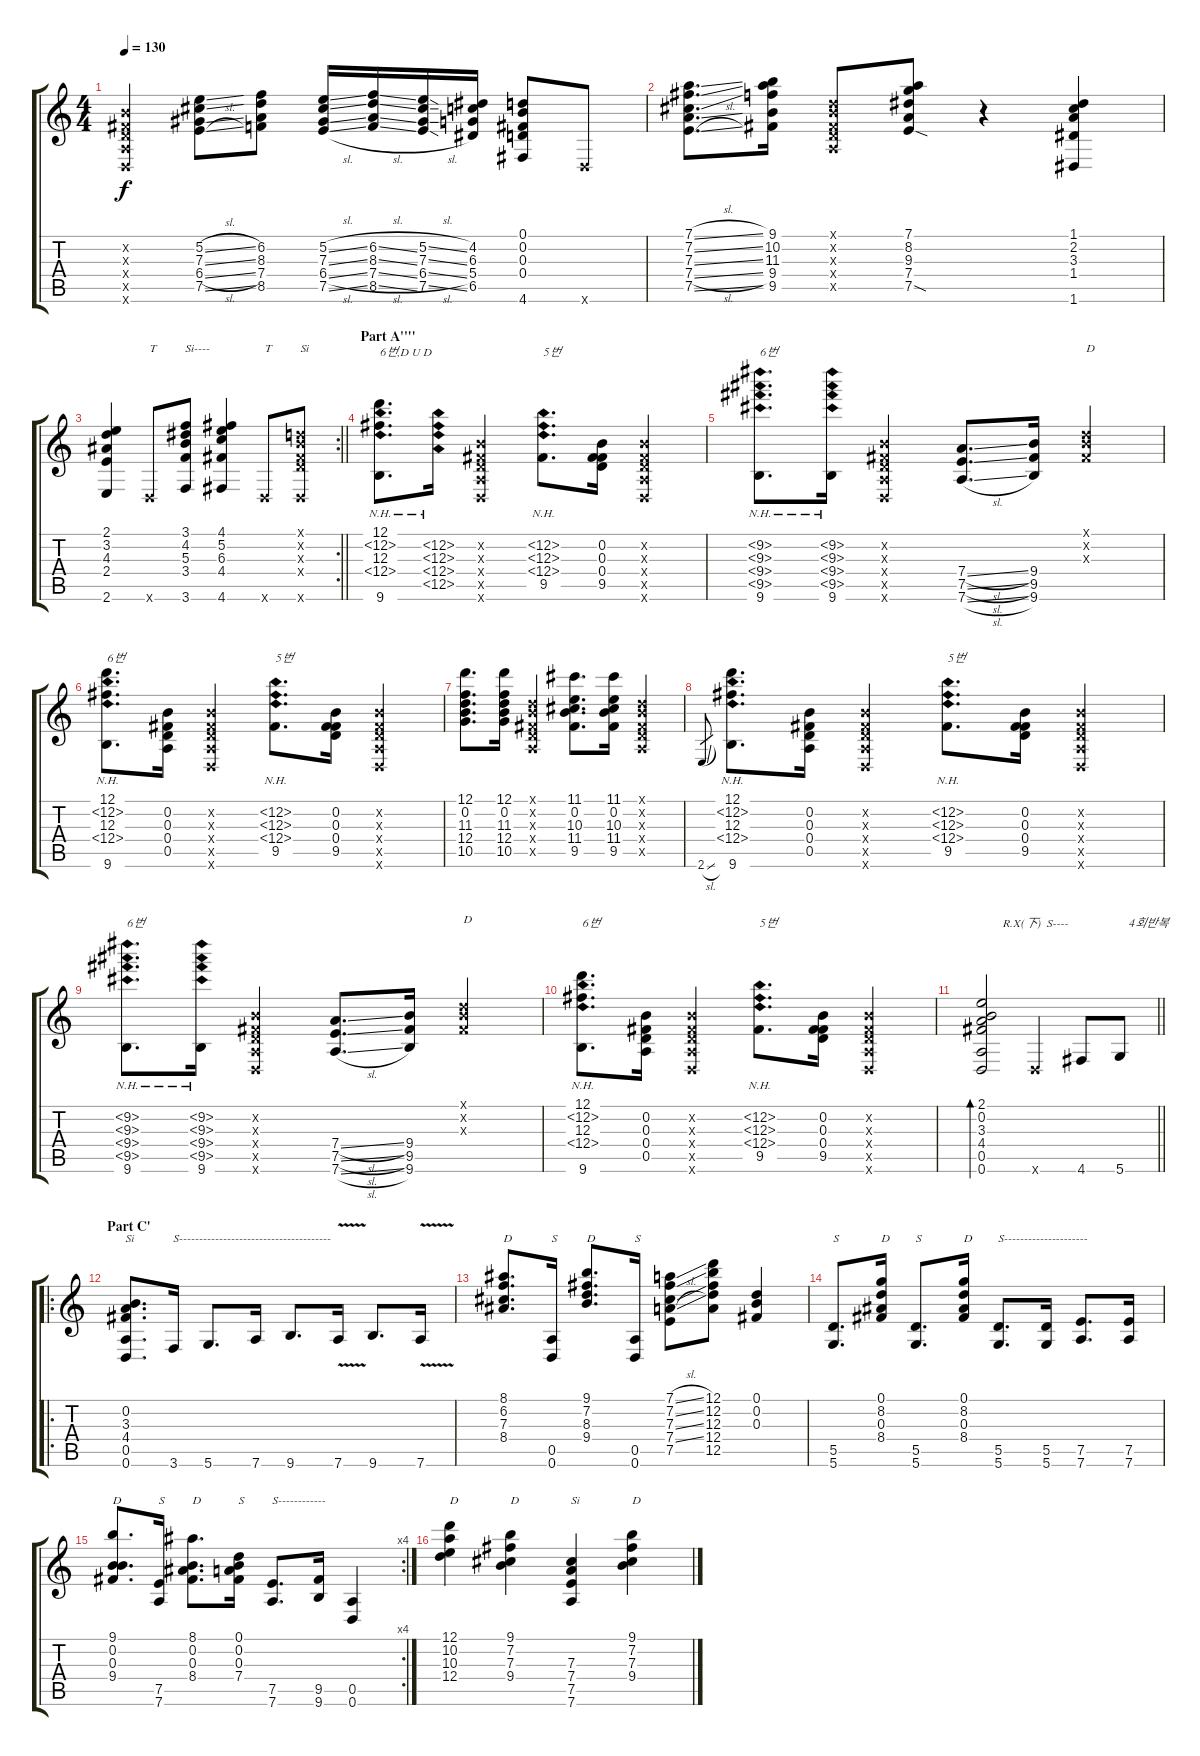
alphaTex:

\track "" {instrument acousticguitarsteel}
\staff {score tabs}
\tuning (D4 B3 Gb3 D3 A2 D2) {hide}
\ts (4 4)
\tempo 130
\clef g2
\ks c
(0.2{x} 0.3{x} 0.4{x} 0.5{x} 0.6{x}).4{dy f} (5.2{sl} 7.3{sl} 6.4{sl} 7.5{sl}).8 (6.2 8.3 7.4 8.5).8 (5.2{sl} 7.3{sl} 6.4{sl} 7.5{sl}).16 (6.2{sl} 8.3{sl} 7.4{sl} 8.5{sl}).16 (5.2{sl} 7.3{sl} 6.4{sl} 7.5{sl}).16 (4.2 6.3 5.4 6.5).16 (0.1 0.2 0.3 0.4 4.6).8 0.6{x}.8 |
(7.1{sl} 7.2{sl} 7.3{sl} 7.4{sl} 7.5{sl}).8{d} (9.1 10.2 11.3 9.4 9.5).16 (0.1{x} 0.2{x} 0.3{x} 0.4{x} 0.5{x}).8 (7.1 8.2 9.3 7.4 7.5{sod}).8 r.4 (1.1 2.2 3.3 1.4 1.6).4 |
\rc 2
\barLineRight lightlight
(2.1 3.2 4.3 2.4 2.6).4 0.6{x}.8{txt "T"} (3.1 4.2 5.3 3.4 3.6).8{txt "Si----"} (4.1 5.2 6.3 4.4 4.6).4 0.6{x}.8{txt "T"} (0.1{x} 0.2{x} 0.3{x} 0.4{x} 0.6{x}).8{txt "Si"} |
\section ("" "Part A''''")
(12.1 12.2{nh} 12.3 12.4{nh} 9.6).8{d txt "6번,D U D"} (12.2{nh} 12.3{nh} 12.4{nh} 12.5{nh}).16 (0.2{x} 0.3{x} 0.4{x} 0.5{x} 0.6{x}).4 (12.2{nh} 12.3{nh} 12.4{nh} 9.5).8{d txt "5번"} (0.2 0.3 0.4 9.5).16 (0.2{x} 0.3{x} 0.4{x} 0.5{x} 0.6{x}).4 |
(9.2{nh} 9.3{nh} 9.4{nh} 9.5{nh} 9.6).8{d txt "6번"} (9.2{nh} 9.3{nh} 9.4{nh} 9.5{nh} 9.6).16 (0.2{x} 0.3{x} 0.4{x} 0.5{x} 0.6{x}).4 (7.4{sl} 7.5{sl} 7.6{sl}).8{d} (9.4 9.5 9.6).16 (0.1{x} 0.2{x} 0.3{x}).4{txt "D"} |
(12.1 12.2{nh} 12.3 12.4{nh} 9.6).8{d txt "6번"} (0.2 0.3 0.4 0.5).16 (0.2{x} 0.3{x} 0.4{x} 0.5{x} 0.6{x}).4 (12.2{nh} 12.3{nh} 12.4{nh} 9.5).8{d txt "5번"} (0.2 0.3 0.4 9.5).16 (0.2{x} 0.3{x} 0.4{x} 0.5{x} 0.6{x}).4 |
(12.1 0.2 11.3 12.4 10.5).8{d} (12.1 0.2 11.3 12.4 10.5).16 (0.1{x} 0.2{x} 0.3{x} 0.4{x} 0.5{x}).4 (11.1 0.2 10.3 11.4 9.5).8{d} (11.1 0.2 10.3 11.4 9.5).16 (0.1{x} 0.2{x} 0.3{x} 0.4{x} 0.5{x}).4 |
2.6{sl}.8{gr} (12.1 12.2{nh} 12.3 12.4{nh} 9.6).8{d} (0.2 0.3 0.4 0.5).16 (0.2{x} 0.3{x} 0.4{x} 0.5{x} 0.6{x}).4 (12.2{nh} 12.3{nh} 12.4{nh} 9.5).8{d txt "5번"} (0.2 0.3 0.4 9.5).16 (0.2{x} 0.3{x} 0.4{x} 0.5{x} 0.6{x}).4 |
(9.2{nh} 9.3{nh} 9.4{nh} 9.5{nh} 9.6).8{d txt "6번"} (9.2{nh} 9.3{nh} 9.4{nh} 9.5{nh} 9.6).16 (0.2{x} 0.3{x} 0.4{x} 0.5{x} 0.6{x}).4 (7.4{sl} 7.5{sl} 7.6{sl}).8{d} (9.4 9.5 9.6).16 (0.1{x} 0.2{x} 0.3{x}).4{txt "D"} |
(12.1 12.2{nh} 12.3 12.4{nh} 9.6).8{d txt "6번"} (0.2 0.3 0.4 0.5).16 (0.2{x} 0.3{x} 0.4{x} 0.5{x} 0.6{x}).4 (12.2{nh} 12.3{nh} 12.4{nh} 9.5).8{d txt "5번"} (0.2 0.3 0.4 9.5).16 (0.2{x} 0.3{x} 0.4{x} 0.5{x} 0.6{x}).4 |
\barLineRight lightlight
(2.1 0.2 3.3 4.4 0.5 0.6).2{bd 240 txt "       R.X(下)  S----     "} 0.6{x}.4 4.6.8 5.6.8{txt "   4회반복"} |
\ro
\section ("" "Part C'")
(0.2 3.3 4.4 0.5 0.6).8{d txt "Si"} 3.6.16{txt "S--------------------------------------"} 5.6.8{d} 7.6.16 9.6.8{d} 7.6{v}.16 9.6.8{d} 7.6{v}.16 |
(8.1 6.2 7.3 8.4).8{d txt "D"} (0.5 0.6).16{txt "S"} (9.1 7.2 8.3 9.4).8{d txt "D"} (0.5 0.6).16{txt "S"} (7.1{sl} 7.2{sl} 7.3{sl} 7.4{sl} 7.5).8 (12.1 12.2 12.3 12.4 12.5).8 (0.1 0.2 0.3).4 |
(5.5 5.6).8{d txt "S"} (0.1 8.2 0.3 8.4).16{txt "D"} (5.5 5.6).8{d txt "S"} (0.1 8.2 0.3 8.4).16{txt "D"} (5.5 5.6).8{d txt "S---------------------"} (5.5 5.6).16 (7.5 7.6).8{d} (7.5 7.6).16 |
\rc 4
(9.1 0.2 0.3 9.4).8{d txt "D"} (7.5 7.6).16{txt "S"} (8.1 0.2 0.3 8.4).8{d txt "D"} (0.1 0.2 0.3 7.4).16{txt "S"} (7.5 7.6).8{d txt "S------------"} (9.5 9.6).16 (0.5 0.6).4 |
(12.1 10.2 10.3 12.4).4{txt "D"} (9.1 7.2 7.3 9.4).4{txt "D"} (7.3 7.4 7.5 7.6).4{txt "Si"} (9.1 7.2 7.3 9.4).4{txt "D"}
